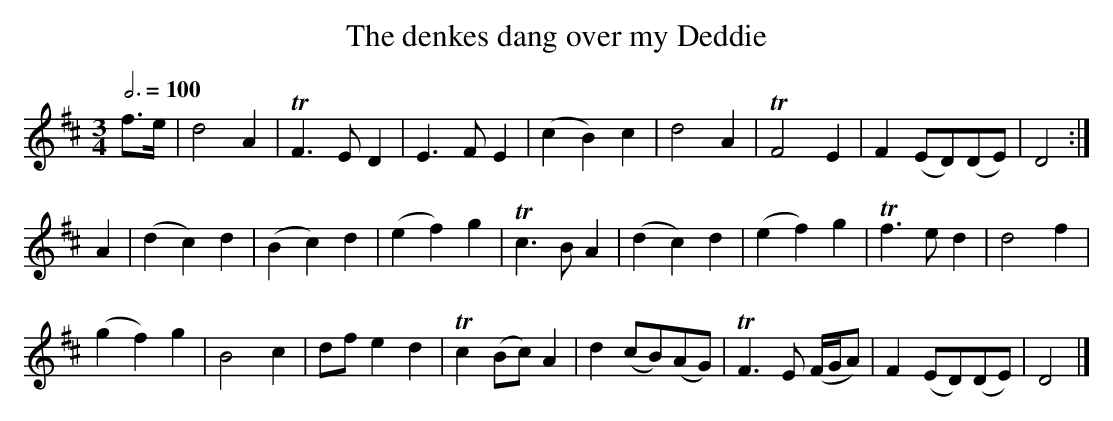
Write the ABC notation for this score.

X:1
T:The denkes dang over my Deddie
M:3/4
L:1/8
Q:3/4=100
K:D
f>e|d4   A2|TF3E  D2| E3 F E2|(c2B2) c2| d4     A2 |TF4    E2    | F2(ED)(DE)|D4 :|
A2|(d2c2)d2|(B2c2)d2|(e2f2)g2|Tc3  B A2|(d2 c2) d2 |(e2f2) g2    |Tf3  e  d2 |d4f2|
   (g2f2)g2| B4   c2| dfe2 d2|Tc2(Bc)A2| d2(cB)(AG)|TF3 E (F/G/A)| F2(ED)(DE)|D4 |]
